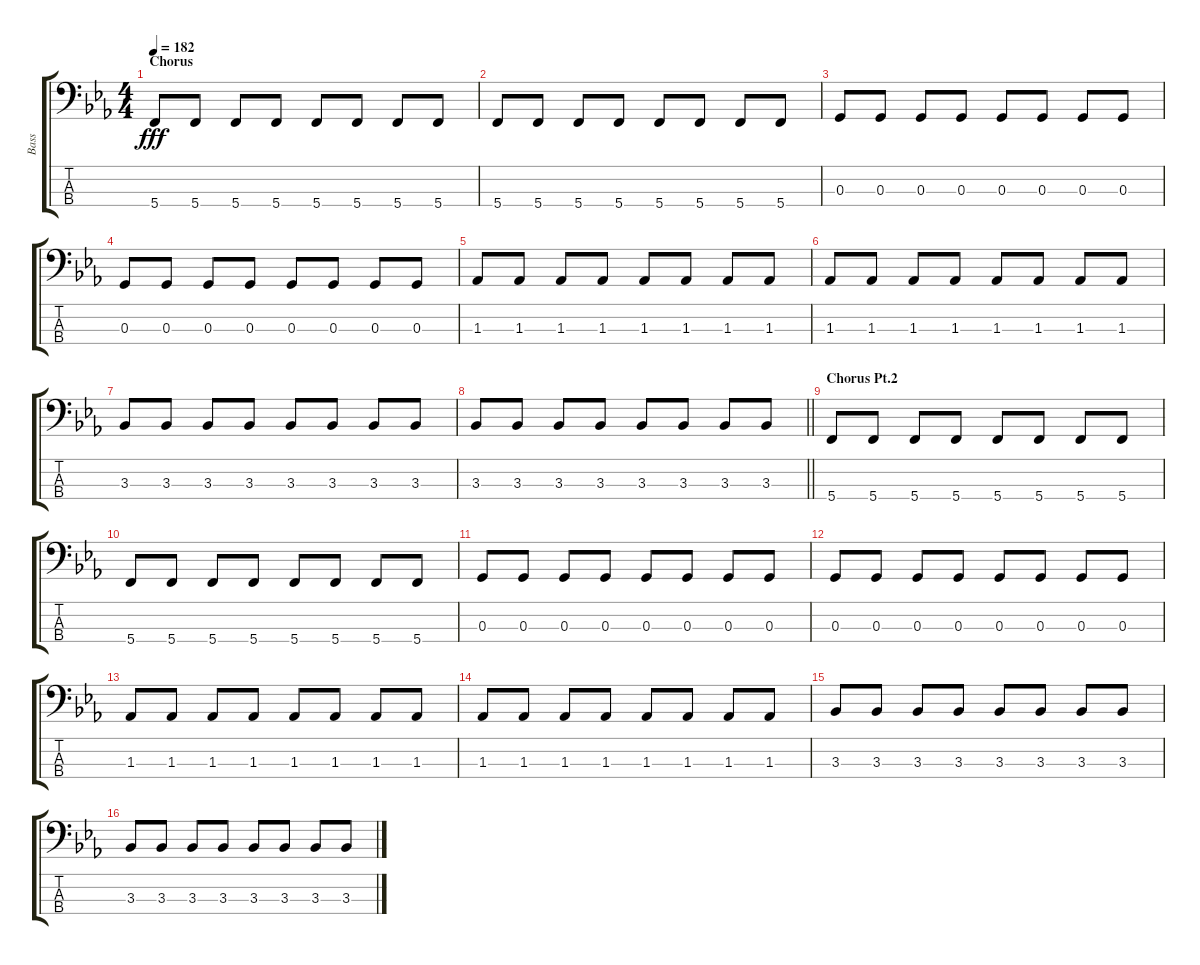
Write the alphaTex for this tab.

\track ("Bass" "Bass") {instrument electricbasspick}
\staff {score tabs}
\tuning (F2 C2 G1 C1) {hide}
\ts (4 4)
\section ("" "Chorus")
\tempo 182
\clef f4
\ks cminor
5.4.8{dy fff} 5.4.8 5.4.8 5.4.8 5.4.8 5.4.8 5.4.8 5.4.8 |
5.4.8 5.4.8 5.4.8 5.4.8 5.4.8 5.4.8 5.4.8 5.4.8 |
0.3.8 0.3.8 0.3.8 0.3.8 0.3.8 0.3.8 0.3.8 0.3.8 |
0.3.8 0.3.8 0.3.8 0.3.8 0.3.8 0.3.8 0.3.8 0.3.8 |
1.3.8 1.3.8 1.3.8 1.3.8 1.3.8 1.3.8 1.3.8 1.3.8 |
1.3.8 1.3.8 1.3.8 1.3.8 1.3.8 1.3.8 1.3.8 1.3.8 |
3.3.8 3.3.8 3.3.8 3.3.8 3.3.8 3.3.8 3.3.8 3.3.8 |
\barLineRight lightlight
3.3.8 3.3.8 3.3.8 3.3.8 3.3.8 3.3.8 3.3.8 3.3.8 |
\section ("" "Chorus Pt.2")
5.4.8 5.4.8 5.4.8 5.4.8 5.4.8 5.4.8 5.4.8 5.4.8 |
5.4.8 5.4.8 5.4.8 5.4.8 5.4.8 5.4.8 5.4.8 5.4.8 |
0.3.8 0.3.8 0.3.8 0.3.8 0.3.8 0.3.8 0.3.8 0.3.8 |
0.3.8 0.3.8 0.3.8 0.3.8 0.3.8 0.3.8 0.3.8 0.3.8 |
1.3.8 1.3.8 1.3.8 1.3.8 1.3.8 1.3.8 1.3.8 1.3.8 |
1.3.8 1.3.8 1.3.8 1.3.8 1.3.8 1.3.8 1.3.8 1.3.8 |
3.3.8 3.3.8 3.3.8 3.3.8 3.3.8 3.3.8 3.3.8 3.3.8 |
3.3.8 3.3.8 3.3.8 3.3.8 3.3.8 3.3.8 3.3.8 3.3.8
